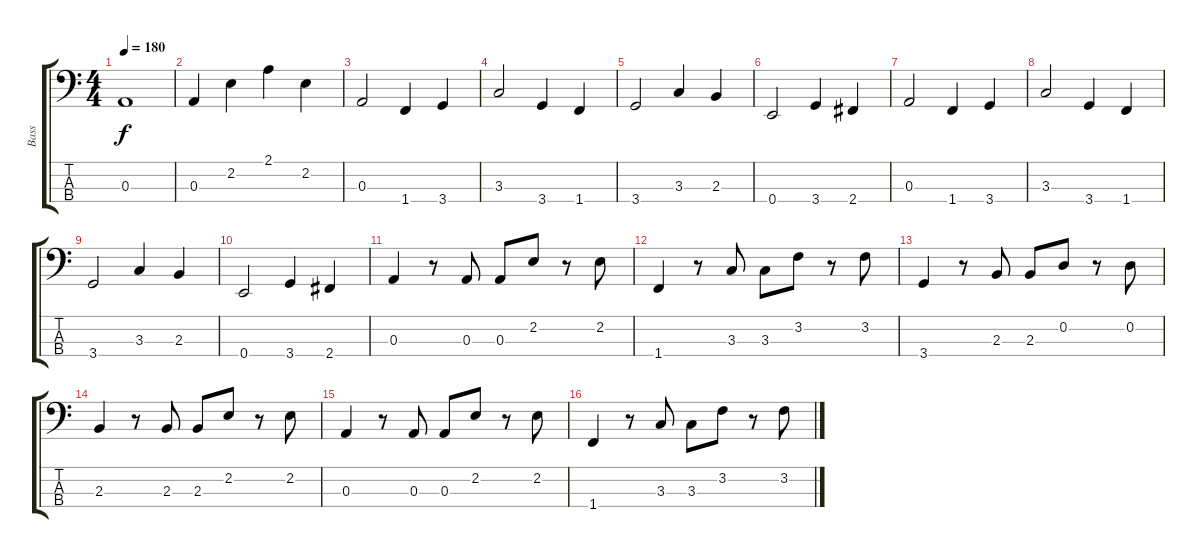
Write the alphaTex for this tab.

\track ("Bass" "Bass") {instrument slapbass2}
\staff {score tabs}
\tuning (G2 D2 A1 E1) {hide}
\ts (4 4)
\tempo 180
\clef f4
\ks c
0.3.1{dy f instrument slapbass2} |
0.3.4 2.2.4 2.1.4 2.2.4 |
0.3.2 1.4.4 3.4.4 |
3.3.2 3.4.4 1.4.4 |
3.4.2 3.3.4 2.3.4 |
0.4.2 3.4.4 2.4.4 |
0.3.2 1.4.4 3.4.4 |
3.3.2 3.4.4 1.4.4 |
3.4.2 3.3.4 2.3.4 |
0.4.2 3.4.4 2.4.4 |
0.3.4 r.8 0.3.8 0.3.8 2.2.8 r.8 2.2.8 |
1.4.4 r.8 3.3.8 3.3.8 3.2.8 r.8 3.2.8 |
3.4.4 r.8 2.3.8 2.3.8 0.2.8 r.8 0.2.8 |
2.3.4 r.8 2.3.8 2.3.8 2.2.8 r.8 2.2.8 |
0.3.4 r.8 0.3.8 0.3.8 2.2.8 r.8 2.2.8 |
1.4.4 r.8 3.3.8 3.3.8 3.2.8 r.8 3.2.8
